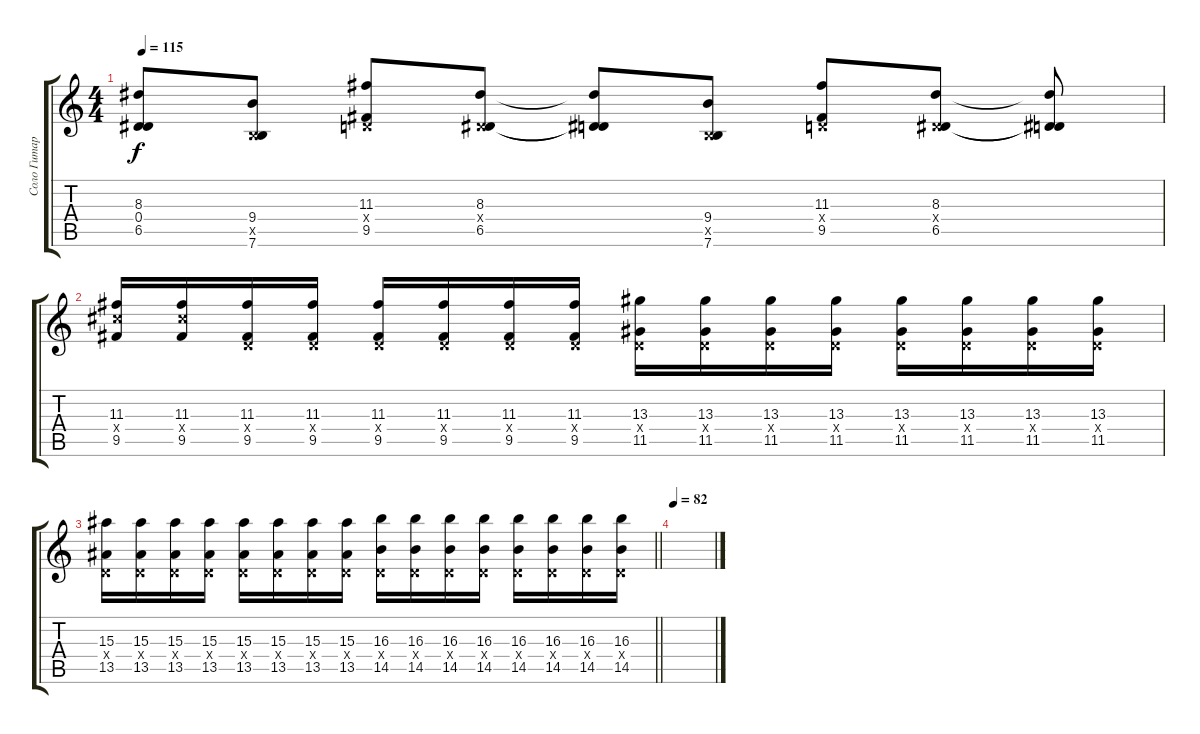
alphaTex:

\track ("Соло Гитара" "Соло Гитар") {instrument overdrivenguitar}
\staff {score tabs}
\tuning (E4 B3 G3 D3 A2 E2) {hide}
\ts (4 4)
\tempo 115
\clef g2
\ks c
(8.3{t} 0.4{t} 6.5{t}).8{dy f} (9.4 2.5{x} 7.6).8 (11.3 0.4{x} 9.5).8 (8.3 0.4{x} 6.5).8 (8.3{t} 0.4{t} 6.5{t}).8 (9.4 2.5{x} 7.6).8 (11.3 0.4{x} 9.5).8 (8.3 0.4{x} 6.5).8 (8.3{t} 0.4{t} 6.5{t}).8 |
(11.3 11.4{x} 9.5).16 (11.3 11.4{x} 9.5).16 (11.3 0.4{x} 9.5).16 (11.3 0.4{x} 9.5).16 (11.3 0.4{x} 9.5).16 (11.3 0.4{x} 9.5).16 (11.3 0.4{x} 9.5).16 (11.3 0.4{x} 9.5).16 (13.3 0.4{x} 11.5).16 (13.3 0.4{x} 11.5).16 (13.3 0.4{x} 11.5).16 (13.3 0.4{x} 11.5).16 (13.3 0.4{x} 11.5).16 (13.3 0.4{x} 11.5).16 (13.3 0.4{x} 11.5).16 (13.3 0.4{x} 11.5).16 |
\barLineRight lightlight
(15.3 0.4{x} 13.5).16 (15.3 0.4{x} 13.5).16 (15.3 0.4{x} 13.5).16 (15.3 0.4{x} 13.5).16 (15.3 0.4{x} 13.5).16 (15.3 0.4{x} 13.5).16 (15.3 0.4{x} 13.5).16 (15.3 0.4{x} 13.5).16 (16.3 0.4{x} 14.5).16 (16.3 0.4{x} 14.5).16 (16.3 0.4{x} 14.5).16 (16.3 0.4{x} 14.5).16 (16.3 0.4{x} 14.5).16 (16.3 0.4{x} 14.5).16 (16.3 0.4{x} 14.5).16 (16.3 0.4{x} 14.5).16 |
\tempo 82
